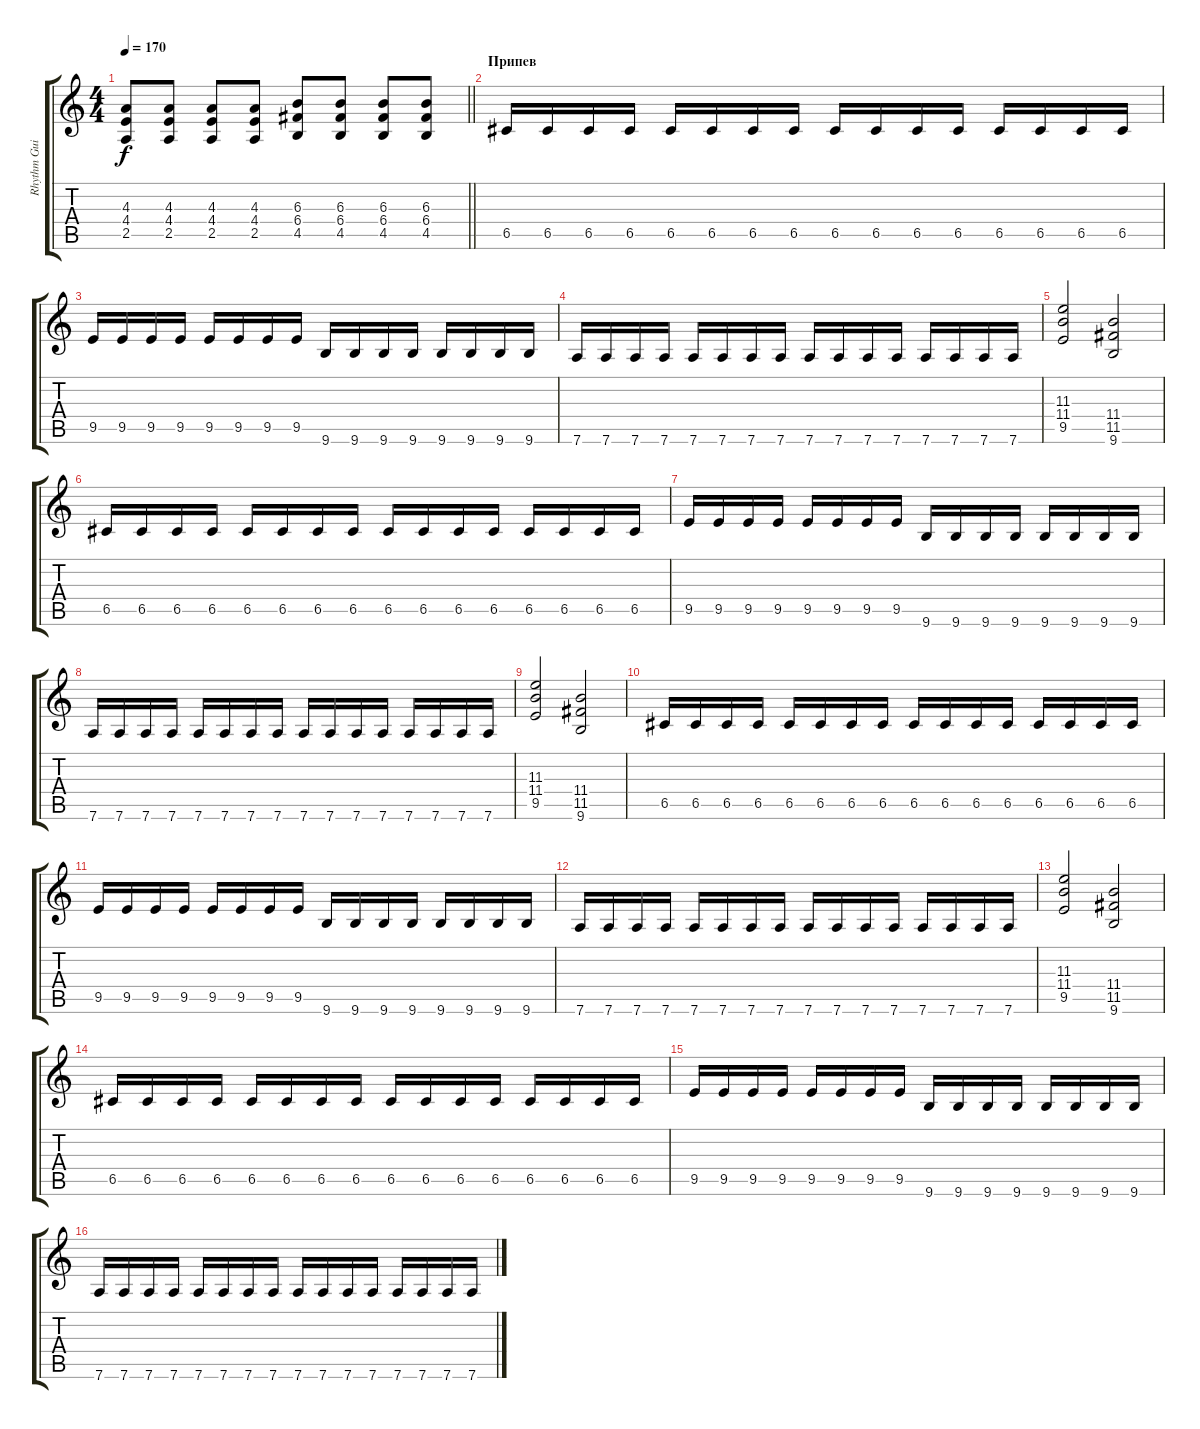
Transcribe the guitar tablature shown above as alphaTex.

\track ("Rhythm Guitar" "Rhythm Gui") {instrument distortionguitar}
\staff {score tabs}
\tuning (D4 A3 F3 C3 G2 D2) {hide}
\ts (4 4)
\tempo 170
\clef g2
\barLineRight lightlight
\ks c
(4.3 4.4 2.5).8{dy f} (4.3 4.4 2.5).8 (4.3 4.4 2.5).8 (4.3 4.4 2.5).8 (6.3 6.4 4.5).8 (6.3 6.4 4.5).8 (6.3 6.4 4.5).8 (6.3 6.4 4.5).8 |
\section ("" "Припев")
6.5.16 6.5.16 6.5.16 6.5.16 6.5.16 6.5.16 6.5.16 6.5.16 6.5.16 6.5.16 6.5.16 6.5.16 6.5.16 6.5.16 6.5.16 6.5.16 |
9.5.16 9.5.16 9.5.16 9.5.16 9.5.16 9.5.16 9.5.16 9.5.16 9.6.16 9.6.16 9.6.16 9.6.16 9.6.16 9.6.16 9.6.16 9.6.16 |
7.6.16 7.6.16 7.6.16 7.6.16 7.6.16 7.6.16 7.6.16 7.6.16 7.6.16 7.6.16 7.6.16 7.6.16 7.6.16 7.6.16 7.6.16 7.6.16 |
(11.3 11.4 9.5).2 (11.4 11.5 9.6).2 |
6.5.16 6.5.16 6.5.16 6.5.16 6.5.16 6.5.16 6.5.16 6.5.16 6.5.16 6.5.16 6.5.16 6.5.16 6.5.16 6.5.16 6.5.16 6.5.16 |
9.5.16 9.5.16 9.5.16 9.5.16 9.5.16 9.5.16 9.5.16 9.5.16 9.6.16 9.6.16 9.6.16 9.6.16 9.6.16 9.6.16 9.6.16 9.6.16 |
7.6.16 7.6.16 7.6.16 7.6.16 7.6.16 7.6.16 7.6.16 7.6.16 7.6.16 7.6.16 7.6.16 7.6.16 7.6.16 7.6.16 7.6.16 7.6.16 |
(11.3 11.4 9.5).2 (11.4 11.5 9.6).2 |
6.5.16 6.5.16 6.5.16 6.5.16 6.5.16 6.5.16 6.5.16 6.5.16 6.5.16 6.5.16 6.5.16 6.5.16 6.5.16 6.5.16 6.5.16 6.5.16 |
9.5.16 9.5.16 9.5.16 9.5.16 9.5.16 9.5.16 9.5.16 9.5.16 9.6.16 9.6.16 9.6.16 9.6.16 9.6.16 9.6.16 9.6.16 9.6.16 |
7.6.16 7.6.16 7.6.16 7.6.16 7.6.16 7.6.16 7.6.16 7.6.16 7.6.16 7.6.16 7.6.16 7.6.16 7.6.16 7.6.16 7.6.16 7.6.16 |
(11.3 11.4 9.5).2 (11.4 11.5 9.6).2 |
6.5.16 6.5.16 6.5.16 6.5.16 6.5.16 6.5.16 6.5.16 6.5.16 6.5.16 6.5.16 6.5.16 6.5.16 6.5.16 6.5.16 6.5.16 6.5.16 |
9.5.16 9.5.16 9.5.16 9.5.16 9.5.16 9.5.16 9.5.16 9.5.16 9.6.16 9.6.16 9.6.16 9.6.16 9.6.16 9.6.16 9.6.16 9.6.16 |
7.6.16 7.6.16 7.6.16 7.6.16 7.6.16 7.6.16 7.6.16 7.6.16 7.6.16 7.6.16 7.6.16 7.6.16 7.6.16 7.6.16 7.6.16 7.6.16
